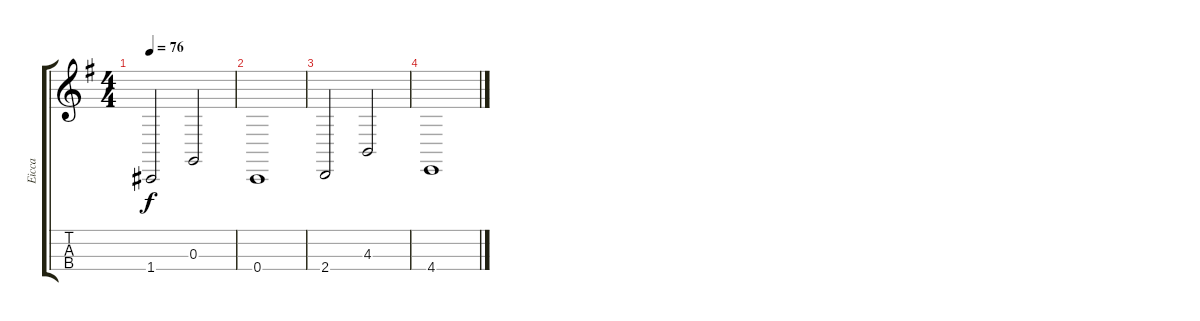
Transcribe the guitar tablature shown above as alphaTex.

\track ("Eicca" "Eicca") {instrument cello}
\staff {score tabs}
\tuning (A3 D3 G2 C2) {hide}
\ts (4 4)
\tempo 76
\clef g2
\ks eminor
1.4.2{dy f} 0.3.2 |
0.4.1 |
2.4.2 4.3.2 |
4.4.1{volume 2}
